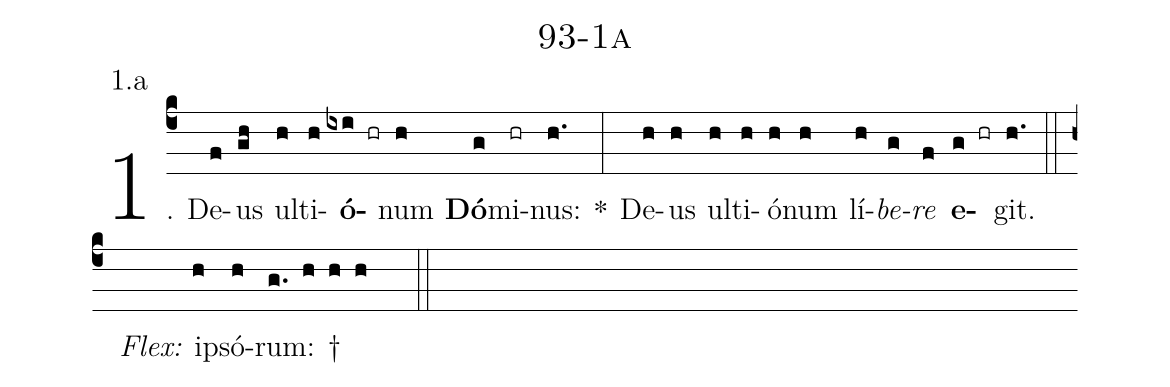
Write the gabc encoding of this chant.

name: 93-1a;
annotation: 1.a;
%%
(c4)1. De(f)us(gh) ul(h)ti(h)<b>ó</b>(ixi hr)num(h) <b>Dó</b>(g)mi(hr)nus:(h.) *(:) De(h)us(h) ul(h)ti(h)ó(h)num(h) lí(h)<i>be</i>(g)<i>re</i>(f) <b>e</b>(g hr)git.(h.) (::)
<i>Flex:</i>()  ip(h)só(h)rum: †(g. h h h  ::)
